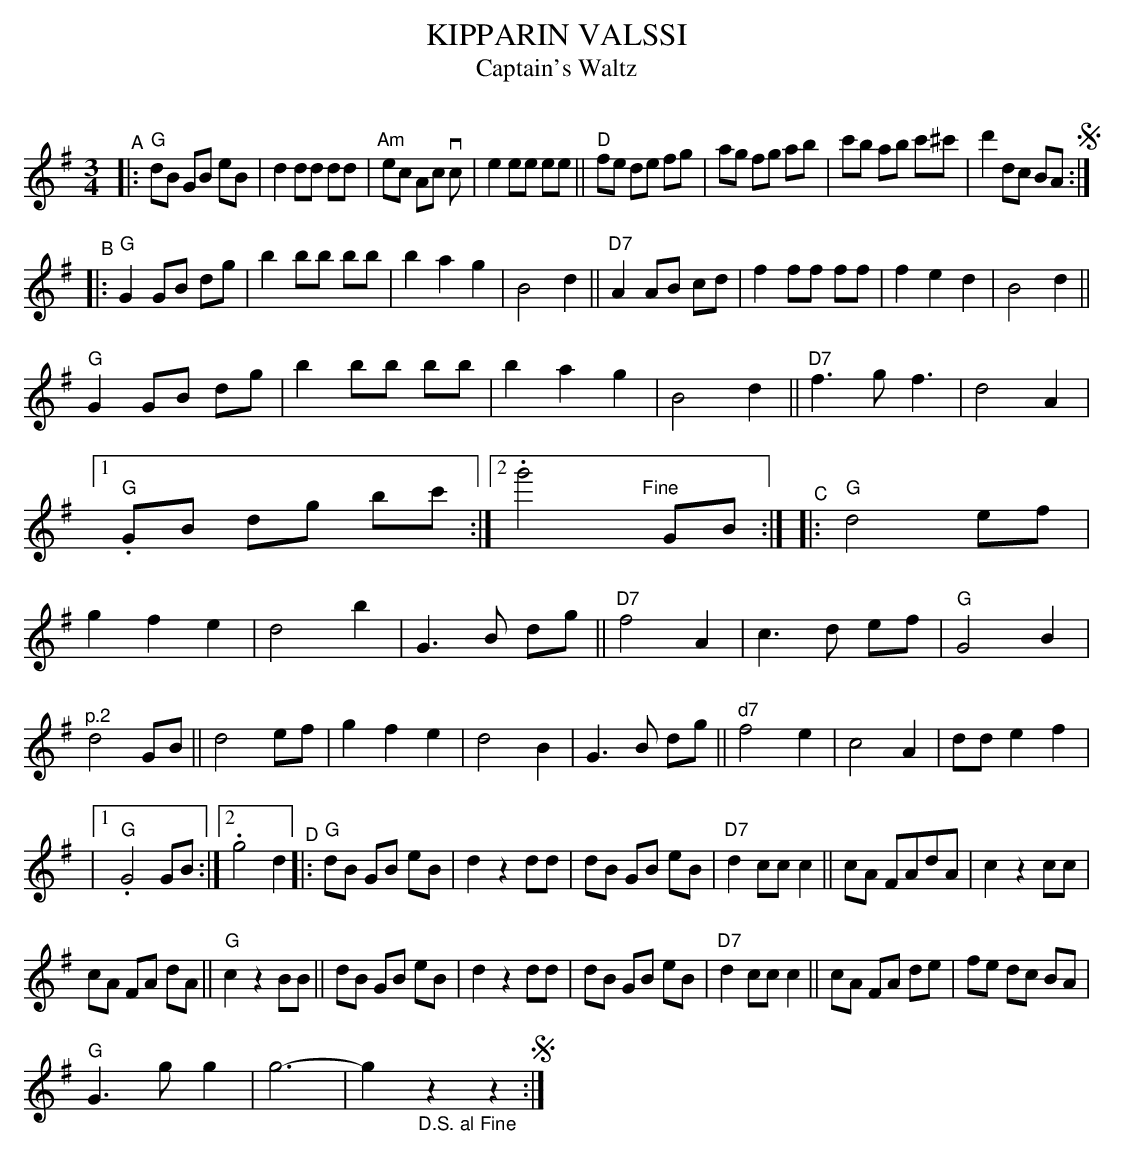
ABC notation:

X:1
T: KIPPARIN VALSSI
T: Captain's Waltz
C: % Viola Turpeinen
M: 3/4
L: 1/8
K: G
"^A"|:\
"G"dB GB eB | d2 dd dd | "Am" ec Ac vc | e2 ee ee ||\
"D"fe de fg | ag fg ab | c'b ab c'^c' | d'2 dc BA !segno!:|
"^B"|:\
 "G"G2 GB dg | b2 bb bb | b2 a2 g2 | B4 d2 ||\
"D7"A2 AB cd | f2 ff ff | f2 e2 d2 | B4 d2 ||
 "G"G2 GB dg | b2 bb bb | b2 a2 g2 | B4 d2 ||\
"D7"f3 g f3 | d4 A2 |[1. "G"GB dg bc' \
:|[2. g'4 "^Fine"y GB :| "^C"|:\
"G"d4 ef | g2 f2 e2 | d4 b2 |\
G3 B dg || "D7"f4 A2 | c3 d ef | "G"G4 B2 |
"^p.2"\
d4 GB || d4 ef | g2 f2 e2 | d4 B2 |\
G3 B dg || "d7" f4 e2 | c4 A2 | dd e2 f2 |
|[1. "G"G4 GB :|[2. g4 d2 "^D"|: "G"dB GB eB | d2z2 dd |\
dB GB eB | "D7"d2 cc c2 || cA FAdA | c2 z2 cc |
cA FA dA || "G"c2 z2 BB || dB GB eB | d2 z2 dd |\
dB GB eB | "D7"d2 cc c2 || cA FA de | fe dc BA |
"G"G3 g g2 | g6- | g2 "_D.S. al Fine"z2 z2 !segno!:|
